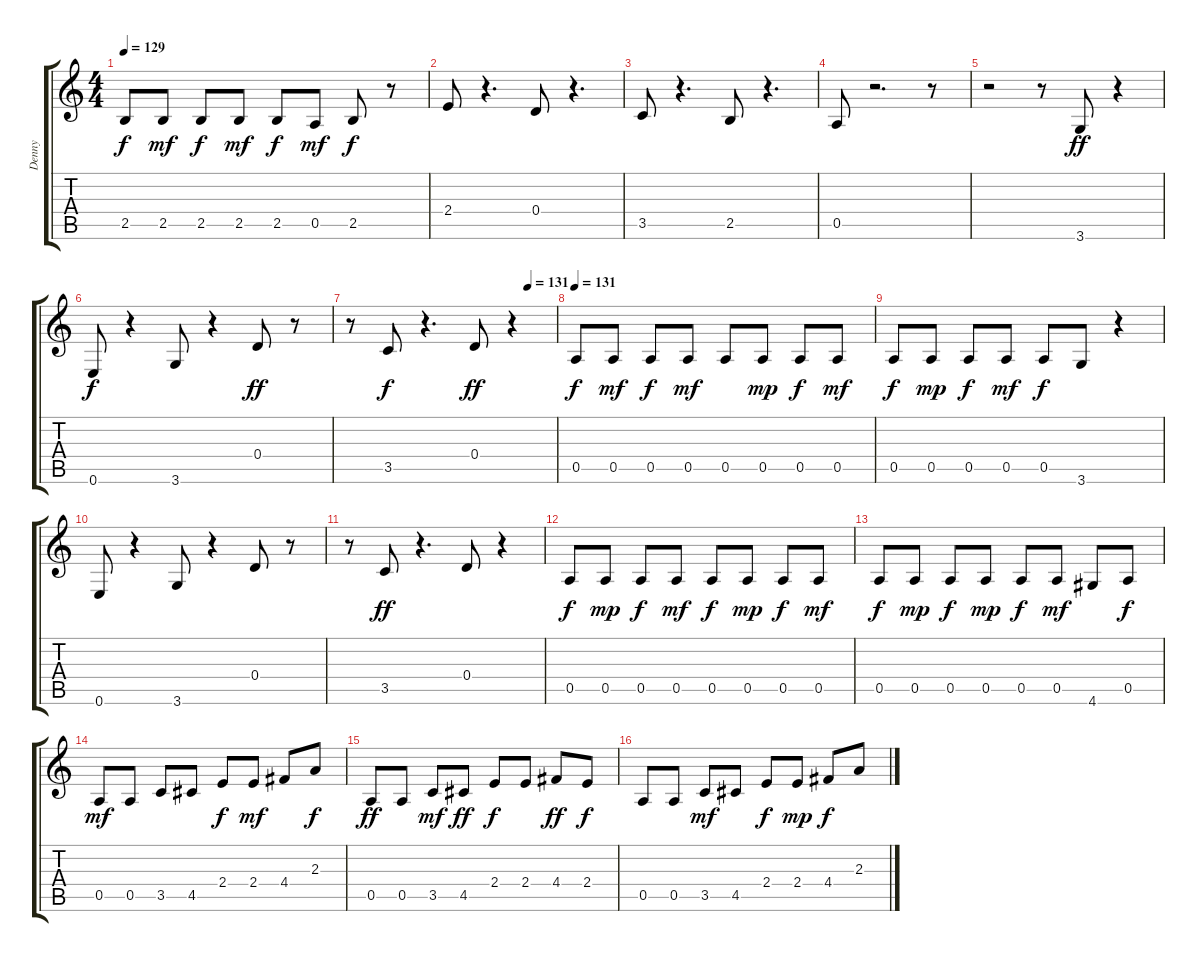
\track ("Denny" "Denny") {instrument acousticguitarsteel}
\staff {score tabs}
\tuning (E4 B3 G3 D3 A2 E2) {hide}
\ts (4 4)
\tempo 129
\clef g2
\ks c
2.5.8{dy f} 2.5.8{dy mf} 2.5.8{dy f} 2.5.8{dy mf} 2.5.8{dy f} 0.5.8{dy mf} 2.5.8{dy f} r.8 |
2.4.8 r.4{d} 0.4.8 r.4{d} |
3.5.8 r.4{d} 2.5.8 r.4{d} |
0.5.8 r.2{d} r.8 |
r.2 r.8 3.6.8{dy ff} r.4 |
0.6.8{dy f} r.4 3.6.8 r.4 0.4.8{dy ff} r.8 |
\tempo (131 0.8645833333333334)
r.8 3.5.8{dy f} r.4{d} 0.4.8{dy ff} r.4 |
\tempo 131
0.5.8{dy f} 0.5.8{dy mf} 0.5.8{dy f} 0.5.8{dy mf} 0.5.8 0.5.8{dy mp} 0.5.8{dy f} 0.5.8{dy mf} |
0.5.8{dy f} 0.5.8{dy mp} 0.5.8{dy f} 0.5.8{dy mf} 0.5.8{dy f} 3.6.8 r.4 |
0.6.8 r.4 3.6.8 r.4 0.4.8 r.8 |
r.8 3.5.8{dy ff} r.4{d} 0.4.8 r.4 |
0.5.8{dy f} 0.5.8{dy mp} 0.5.8{dy f} 0.5.8{dy mf} 0.5.8{dy f} 0.5.8{dy mp} 0.5.8{dy f} 0.5.8{dy mf} |
0.5.8{dy f} 0.5.8{dy mp} 0.5.8{dy f} 0.5.8{dy mp} 0.5.8{dy f} 0.5.8{dy mf} 4.6.8 0.5.8{dy f} |
0.5.8{dy mf} 0.5.8 3.5.8 4.5.8 2.4.8{dy f} 2.4.8{dy mf} 4.4.8 2.3.8{dy f} |
0.5.8{dy ff} 0.5.8 3.5.8{dy mf} 4.5.8{dy ff} 2.4.8{dy f} 2.4.8 4.4.8{dy ff} 2.4.8{dy f} |
0.5.8 0.5.8 3.5.8{dy mf} 4.5.8 2.4.8{dy f} 2.4.8{dy mp} 4.4.8{dy f} 2.3.8
